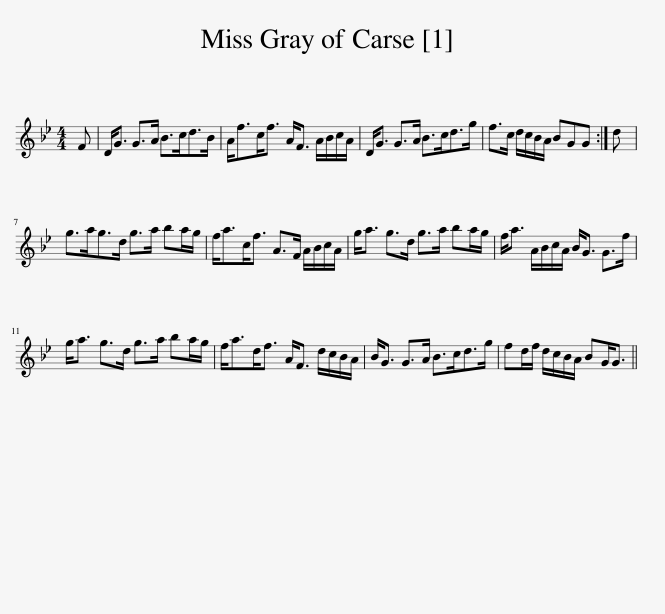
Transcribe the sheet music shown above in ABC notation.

X:1
L:1/8
M:4/4
I:linebreak $
K:Gmin
V:1 treble
V:1
 F | D<G G>A B>cd>B | A<fc<f A<F A/B/c/A/ | D<G G>A B>cd>g | f>c d/c/B/A/ BGG :| %5
 d |$ g>ag>d g>a ba/g/ | f<ac<f A>F A/B/c/A/ | g<a g>d g>a ba/g/ | f<a A/B/c/A/ B<G G>f |$ %10
 g<a g>d g>a ba/g/ | f<ad<f A<F d/c/B/A/ | B<G G>A B>cd>g | fd/f/ d/c/B/A/ BG<G || %14
